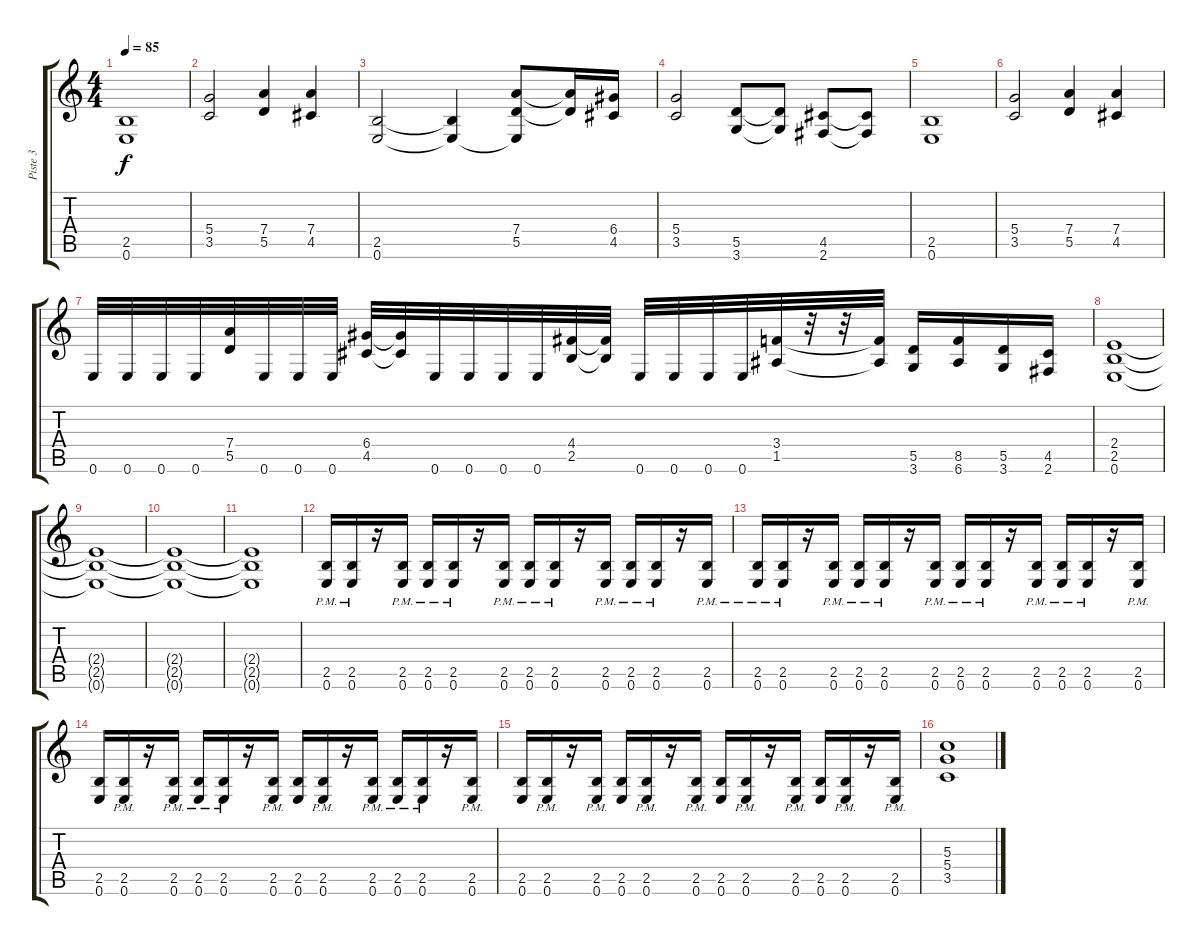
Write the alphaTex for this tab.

\track ("Piste 3" "Piste 3") {instrument overdrivenguitar}
\staff {score tabs}
\tuning (E4 B3 G3 D3 A2 E2) {hide}
\ts (4 4)
\tempo 85
\clef g2
\ks c
(2.5 0.6).1{dy f} |
(5.4 3.5).2 (7.4 5.5).4 (7.4 4.5).4 |
(2.5 0.6).2 (2.5{t} 0.6{t}).4 (7.4 5.5 0.6{t}).8 (7.4{t} 5.5{t}).16 (6.4 4.5).16 |
(5.4 3.5).2 (5.5 3.6).8 (5.5{t} 3.6{t}).8 (4.5 2.6).8 (4.5{t} 2.6{t}).8 |
(2.5 0.6).1 |
(5.4 3.5).2 (7.4 5.5).4 (7.4 4.5).4 |
0.6.32 0.6.32 0.6.32 0.6.32 (7.4 5.5).32 0.6.32 0.6.32 0.6.32 (6.4 4.5).32 (6.4{t} 4.5{t}).32 0.6.32 0.6.32 0.6.32 0.6.32 (4.4 2.5).32 (4.4{t} 2.5{t}).32 0.6.32 0.6.32 0.6.32 0.6.32 (3.4 1.5).32 r.32 r.32 (3.4{t} 1.5{t}).32 (5.5 3.6).16 (8.5 6.6).16 (5.5 3.6).16 (4.5 2.6).16 |
(2.4 2.5 0.6).1 |
(2.4{t} 2.5{t} 0.6{t}).1 |
(2.4{t} 2.5{t} 0.6{t}).1 |
(2.4{t} 2.5{t} 0.6{t}).1 |
(2.5{pm} 0.6{pm}).16 (2.5{pm} 0.6{pm}).16 r.16 (2.5{pm} 0.6{pm}).16 (2.5{pm} 0.6{pm}).16 (2.5{pm} 0.6{pm}).16 r.16 (2.5{pm} 0.6{pm}).16 (2.5{pm} 0.6{pm}).16 (2.5{pm} 0.6{pm}).16 r.16 (2.5{pm} 0.6{pm}).16 (2.5{pm} 0.6{pm}).16 (2.5{pm} 0.6{pm}).16 r.16 (2.5{pm} 0.6{pm}).16 |
(2.5{pm} 0.6{pm}).16 (2.5{pm} 0.6{pm}).16 r.16 (2.5{pm} 0.6{pm}).16 (2.5{pm} 0.6{pm}).16 (2.5{pm} 0.6{pm}).16 r.16 (2.5{pm} 0.6{pm}).16 (2.5{pm} 0.6{pm}).16 (2.5{pm} 0.6{pm}).16 r.16 (2.5{pm} 0.6{pm}).16 (2.5{pm} 0.6{pm}).16 (2.5{pm} 0.6{pm}).16 r.16 (2.5{pm} 0.6).16 |
(2.5 0.6).16 (2.5{pm} 0.6{pm}).16 r.16 (2.5{pm} 0.6{pm}).16 (2.5{pm} 0.6{pm}).16 (2.5{pm} 0.6{pm}).16 r.16 (2.5{pm} 0.6{pm}).16 (2.5 0.6).16 (2.5{pm} 0.6).16 r.16 (2.5{pm} 0.6{pm}).16 (2.5{pm} 0.6{pm}).16 (2.5{pm} 0.6{pm}).16 r.16 (2.5{pm} 0.6).16 |
(2.5 0.6).16 (2.5{pm} 0.6{pm}).16 r.16 (2.5{pm} 0.6{pm}).16 (2.5 0.6).16 (2.5{pm} 0.6{pm}).16 r.16 (2.5{pm} 0.6{pm}).16 (2.5 0.6).16 (2.5{pm} 0.6{pm}).16 r.16 (2.5{pm} 0.6{pm}).16 (2.5 0.6).16 (2.5{pm} 0.6{pm}).16 r.16 (2.5{pm} 0.6{pm}).16 |
(5.3 5.4 3.5).1
